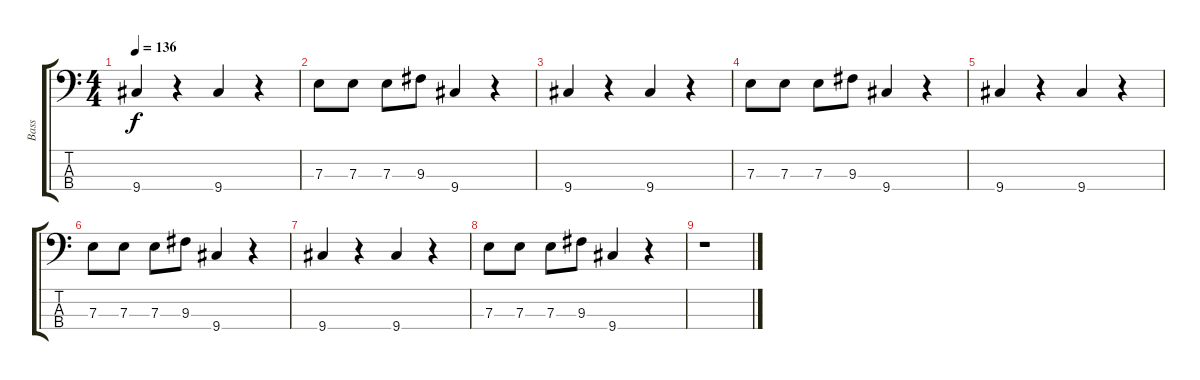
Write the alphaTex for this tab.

\track ("Bass" "Bass") {instrument electricbassfinger}
\staff {score tabs}
\tuning (G2 D2 A1 E1) {hide}
\ts (4 4)
\tempo 136
\clef f4
\ks c
9.4.4{dy f} r.4 9.4.4 r.4 |
7.3.8 7.3.8 7.3.8 9.3.8 9.4.4 r.4 |
9.4.4 r.4 9.4.4 r.4 |
7.3.8 7.3.8 7.3.8 9.3.8 9.4.4 r.4 |
9.4.4 r.4 9.4.4 r.4 |
7.3.8 7.3.8 7.3.8 9.3.8 9.4.4 r.4 |
9.4.4 r.4 9.4.4 r.4 |
7.3.8 7.3.8 7.3.8 9.3.8 9.4.4 r.4 |
r.1
